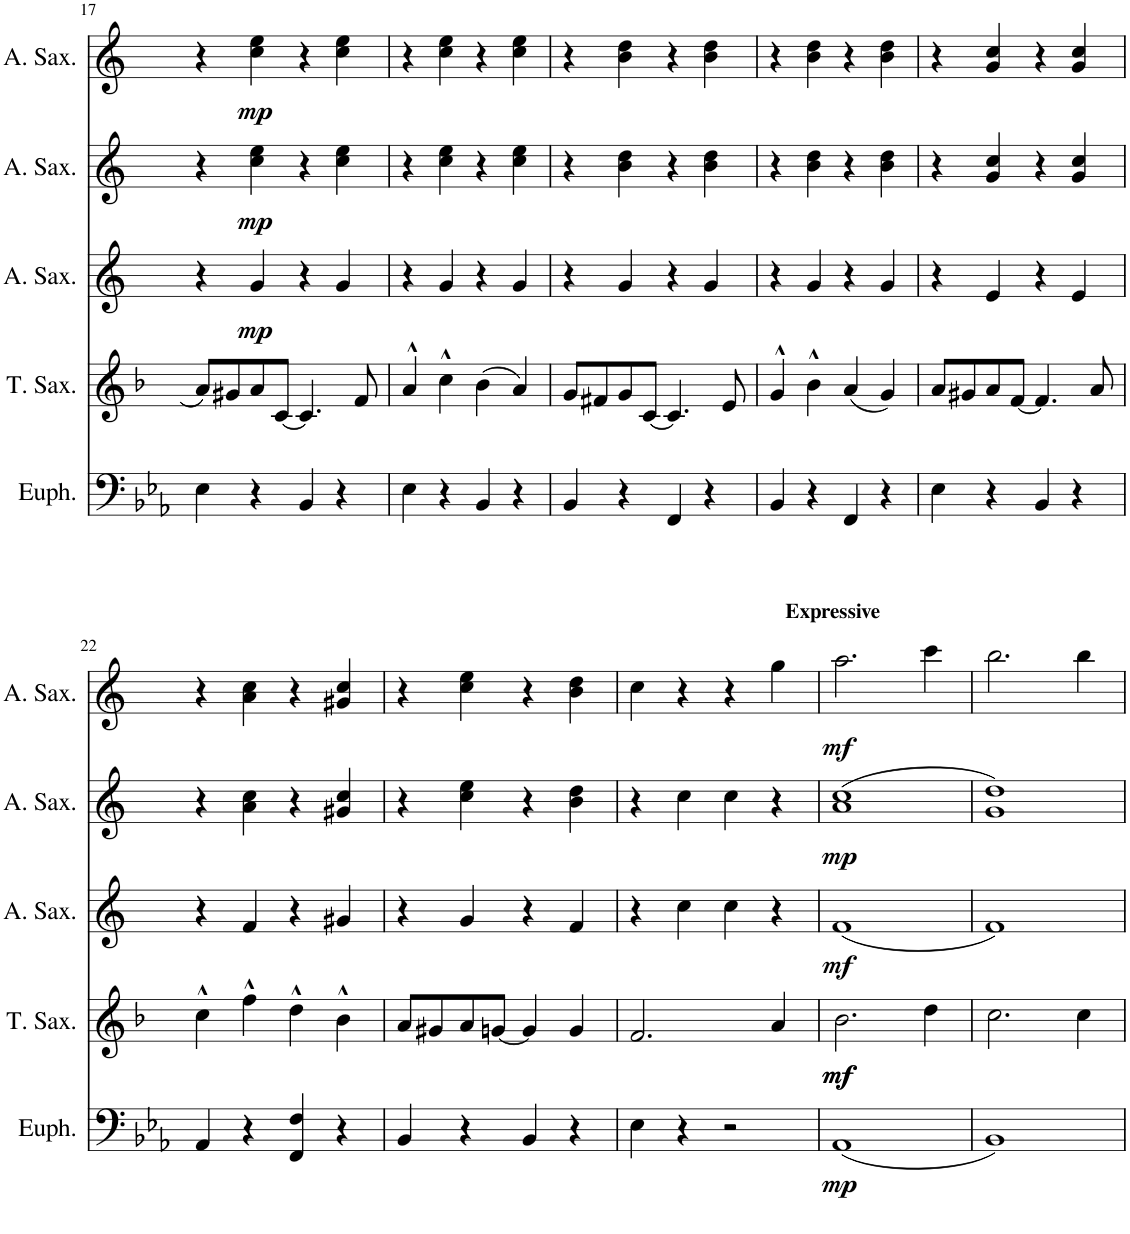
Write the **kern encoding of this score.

**kern	**dynam	**kern	**dynam	**kern	**dynam	**kern	**dynam	**kern	**dynam
*part5	*part5	*part4	*part4	*part3	*part3	*part2	*part2	*part1	*part1
*staff5	*staff5	*staff4	*staff4	*staff3	*staff3	*staff2	*staff2	*staff1	*staff1
*I"Euphonium	*	*I"Tenor Saxophone	*	*I"Alto Saxophone 4	*	*I"Alto Saxophone 2,3	*	*I"Alto Saxophone 1	*
*I'Euph.	*	*I'T. Sax.	*	*I'A. Sax.	*	*I'A. Sax.	*	*I'A. Sax.	*
!!LO:PB:g=z
*clefF4	*	*clefG2	*	*clefG2	*	*clefG2	*	*clefG2	*
*	*	*Trd8c14	*	*Trd5c9	*	*Trd5c9	*	*Trd5c9	*
*k[b-e-a-]	*	*k[b-]	*	*k[]	*	*k[]	*	*k[]	*
*M4/4	*	*M4/4	*	*M4/4	*	*M4/4	*	*M4/4	*
=17	=17	=17	=17	=17	=17	=17	=17	=17	=17
4E-\	.	8a/L	.	4r	.	4r	.	4r	.
.	.	8g#X/	.	.	.	.	.	.	.
!	!	!	!	!	!LO:DY:b	!	!LO:DY:b	!	!LO:DY:b
4r	.	8a/	.	4g/	mp	4cc\ 4ee\	mp	4cc\ 4ee\	mp
.	.	[8c/J	.	.	.	.	.	.	.
4BB-/	.	4.c/]	.	4r	.	4r	.	4r	.
4r	.	.	.	4g/	.	4cc\ 4ee\	.	4cc\ 4ee\	.
.	.	8f/	.	.	.	.	.	.	.
=18	=18	=18	=18	=18	=18	=18	=18	=18	=18
4E-\	.	4a^^/	.	4r	.	4r	.	4r	.
4r	.	4cc^^\	.	4g/	.	4cc\ 4ee\	.	4cc\ 4ee\	.
4BB-/	.	(4b-\	.	4r	.	4r	.	4r	.
4r	.	4a/)	.	4g/	.	4cc\ 4ee\	.	4cc\ 4ee\	.
=19	=19	=19	=19	=19	=19	=19	=19	=19	=19
4BB-/	.	8g/L	.	4r	.	4r	.	4r	.
.	.	8f#X/	.	.	.	.	.	.	.
4r	.	8g/	.	4g/	.	4b\ 4dd\	.	4b\ 4dd\	.
.	.	[8c/J	.	.	.	.	.	.	.
4FF/	.	4.c/]	.	4r	.	4r	.	4r	.
4r	.	.	.	4g/	.	4b\ 4dd\	.	4b\ 4dd\	.
.	.	8e/	.	.	.	.	.	.	.
=20	=20	=20	=20	=20	=20	=20	=20	=20	=20
4BB-/	.	4g^^/	.	4r	.	4r	.	4r	.
4r	.	4b-^^\	.	4g/	.	4b\ 4dd\	.	4b\ 4dd\	.
4FF/	.	(4a/	.	4r	.	4r	.	4r	.
4r	.	4g/)	.	4g/	.	4b\ 4dd\	.	4b\ 4dd\	.
=21	=21	=21	=21	=21	=21	=21	=21	=21	=21
4E-\	.	8a/L	.	4r	.	4r	.	4r	.
.	.	8g#X/	.	.	.	.	.	.	.
4r	.	8a/	.	4e/	.	4g/ 4cc/	.	4g/ 4cc/	.
.	.	[8f/J	.	.	.	.	.	.	.
4BB-/	.	4.f/]	.	4r	.	4r	.	4r	.
4r	.	.	.	4e/	.	4g/ 4cc/	.	4g/ 4cc/	.
.	.	8a/	.	.	.	.	.	.	.
!!LO:LB:g=z
=22	=22	=22	=22	=22	=22	=22	=22	=22	=22
4AA-/	.	4cc^^\	.	4r	.	4r	.	4r	.
4r	.	4ff^^\	.	4f/	.	4a\ 4cc\	.	4a\ 4cc\	.
4FF/ 4F/	.	4dd^^\	.	4r	.	4r	.	4r	.
4r	.	4b-^^\	.	4g#X/	.	4g#X/ 4cc/	.	4g#X/ 4cc/	.
=23	=23	=23	=23	=23	=23	=23	=23	=23	=23
4BB-/	.	8a/L	.	4r	.	4r	.	4r	.
.	.	8g#X/	.	.	.	.	.	.	.
4r	.	8a/	.	4g/	.	4cc\ 4ee\	.	4cc\ 4ee\	.
.	.	[8gn/J	.	.	.	.	.	.	.
4BB-/	.	4g/]	.	4r	.	4r	.	4r	.
4r	.	4g/	.	4f/	.	4b\ 4dd\	.	4b\ 4dd\	.
=24	=24	=24	=24	=24	=24	=24	=24	=24	=24
4E-\	.	2.f/	.	4r	.	4r	.	4cc\	.
4r	.	.	.	4cc\	.	4cc\	.	4r	.
2r	.	.	.	4cc\	.	4cc\	.	4r	.
!	!	!	!	!	!	!	!	!LO:TX:a:B:t=Expressive	!
.	.	4a/	.	4r	.	4r	.	4gg\	.
=25	=25	=25	=25	=25	=25	=25	=25	=25	=25
!	!LO:DY:b	!	!LO:DY:b	!	!	!	!	!	!
!	!	!	!LO:DY:n=1:b	!	!LO:DY:b	!	!LO:DY:b	!	!LO:DY:b
(1AA-	mp	2.b-\	mf mf	(1f	mf	(1a 1cc	mp	2.aa\	mf
.	.	4dd\	.	.	.	.	.	4ccc\	.
=26	=26	=26	=26	=26	=26	=26	=26	=26	=26
1BB-)	.	2.cc\	.	1f)	.	1g 1dd)	.	2.bb\	.
.	.	4cc\	.	.	.	.	.	4bb\	.
=	=	=	=	=	=	=	=	=	=
*-	*-	*-	*-	*-	*-	*-	*-	*-	*-
